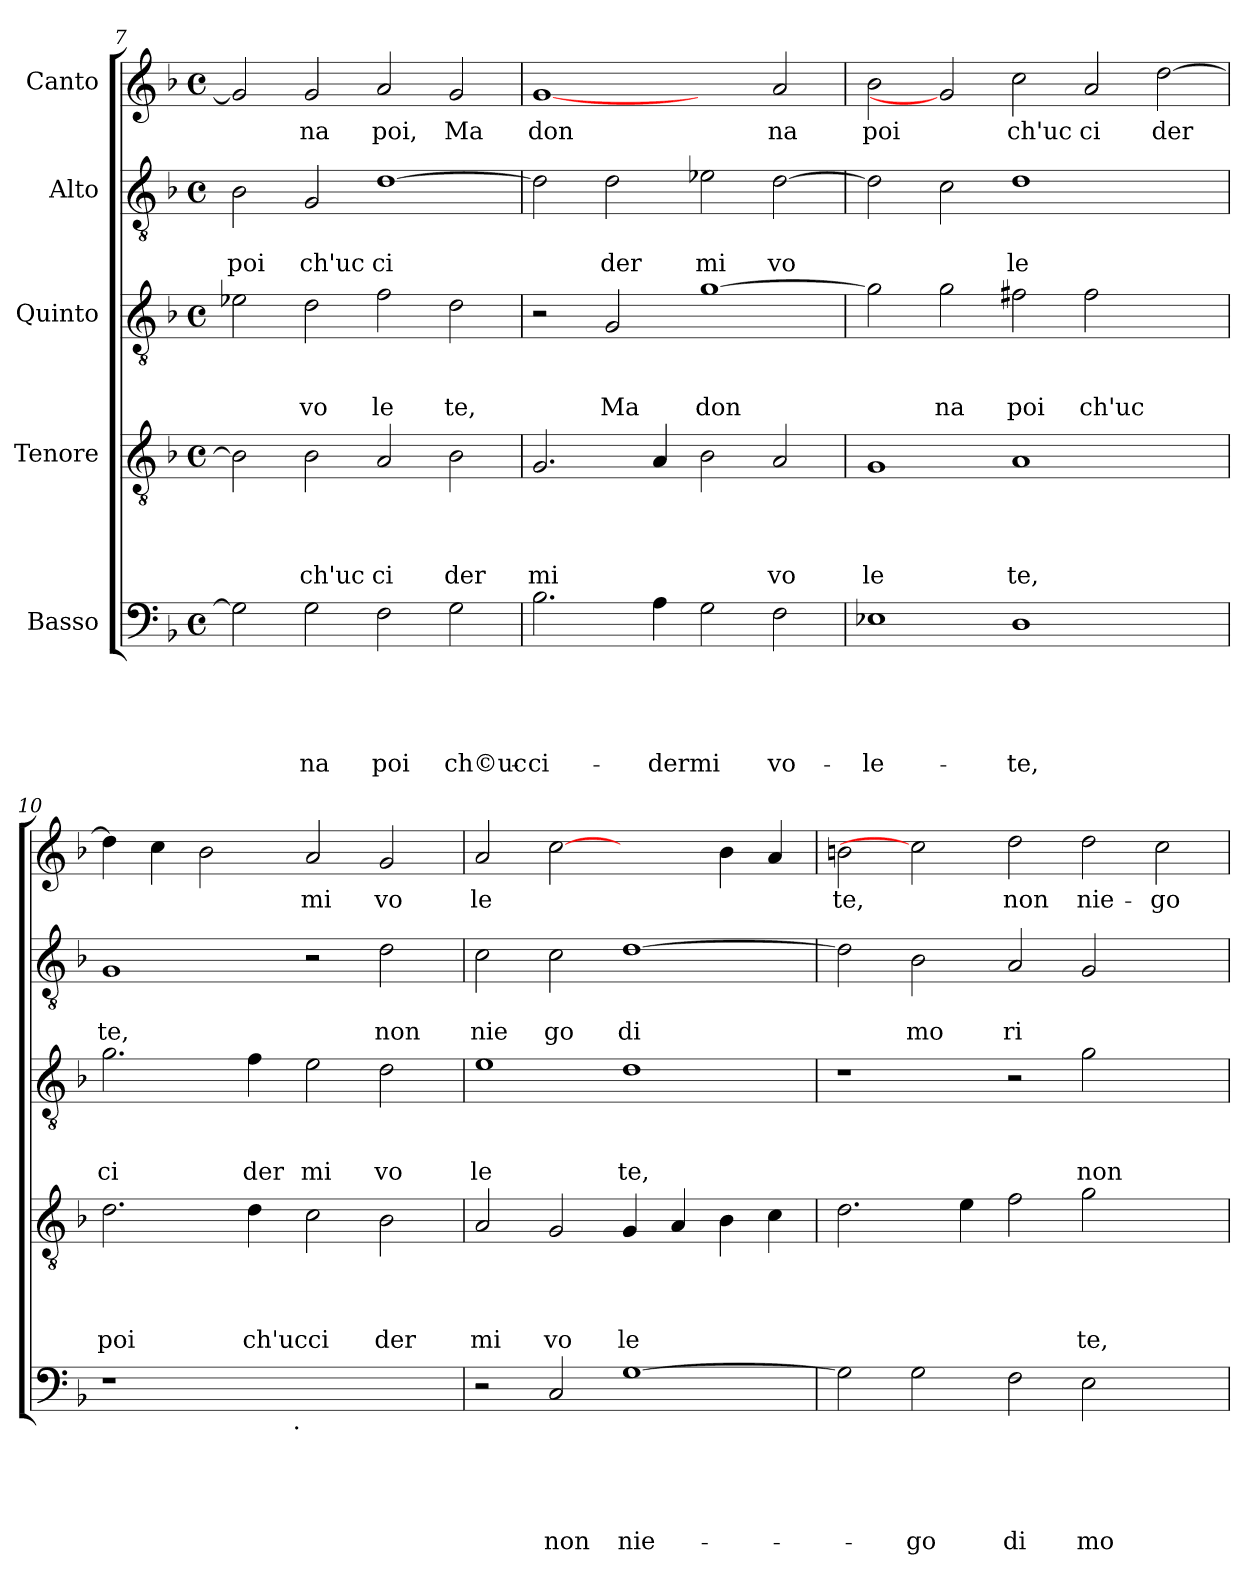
**kern	**text	**text	**text	**text	**text	**kern	**text	**text	**text	**text	**kern	**text	**text	**text	**kern	**text	**text	**kern	**text
*part5	*part5	*part5	*part5	*part5	*part5	*part4	*part4	*part4	*part4	*part4	*part3	*part3	*part3	*part3	*part2	*part2	*part2	*part1	*part1
*staff5	*staff5	*staff5	*staff5	*staff5	*staff5	*staff4	*staff4	*staff4	*staff4	*staff4	*staff3	*staff3	*staff3	*staff3	*staff2	*staff2	*staff2	*staff1	*staff1
*I"Basso	*	*	*	*	*	*I"Tenore	*	*	*	*	*I"Quinto	*	*	*	*I"Alto	*	*	*I"Canto	*
*clefF4	*	*	*	*	*	*clefGv2	*	*	*	*	*clefGv2	*	*	*	*clefGv2	*	*	*clefG2	*
*k[b-]	*	*	*	*	*	*k[b-]	*	*	*	*	*k[b-]	*	*	*	*k[b-]	*	*	*k[b-]	*
*F:	*	*	*	*	*	*F:	*	*	*	*	*F:	*	*	*	*F:	*	*	*F:	*
*M4/4	*	*	*	*	*	*M4/4	*	*	*	*	*M4/4	*	*	*	*M4/4	*	*	*M4/4	*
*met(c)	*	*	*	*	*	*met(c)	*	*	*	*	*met(c)	*	*	*	*met(c)	*	*	*met(c)	*
=7	=7	=7	=7	=7	=7	=7	=7	=7	=7	=7	=7	=7	=7	=7	=7	=7	=7	=7	=7
!	!	!	!	!	!	!	!	!	!	!	!	!	!	!	!	!	!LO:LY:b	!	!
2G\]	.	.	.	.	.	2B-\]	.	.	.	.	2e-X\	.	.	.	2B-\	.	poi	2g/]	.
!	!	!	!	!	!LO:LY:b	!	!	!	!	!LO:LY:b	!	!	!	!LO:LY:b	!	!	!LO:LY:b	!	!LO:LY:b
2G\	.	.	.	.	-na	2B-\	.	.	.	ch'uc	2d\	.	.	vo	2G/	.	ch'uc	2g/	na
!	!	!	!	!	!LO:LY:b	!	!	!	!	!LO:LY:b	!	!	!	!LO:LY:b	!	!	!LO:LY:b	!	!LO:LY:b
2F\	.	.	.	.	poi	2A/	.	.	.	ci	2f\	.	.	le	[>1d	.	ci	2a/	poi,
!	!	!	!	!	!LO:LY:b	!	!	!	!	!LO:LY:b	!	!	!	!LO:LY:b	!	!	!	!	!LO:LY:b
2G\	.	.	.	.	ch©uc-	2B-\	.	.	.	der	2d\	.	.	te,	.	.	.	2g/	Ma
=8	=8	=8	=8	=8	=8	=8	=8	=8	=8	=8	=8	=8	=8	=8	=8	=8	=8	=8	=8
!	!	!	!	!	!LO:LY:b	!	!	!	!	!LO:LY:b	!	!	!	!	!	!	!	!	!LO:LY:b
2.B-\	.	.	.	.	-ci-	2.G/	.	.	.	mi	2r	.	.	.	2d\]	.	.	[1g	don
!	!	!	!	!	!	!	!	!	!	!	!	!	!	!LO:LY:b	!	!	!LO:LY:b	!	!
.	.	.	.	.	.	.	.	.	.	.	2G/	.	.	Ma	2d\	.	der	.	.
!	!	!	!	!	!LO:LY:b	!	!	!	!	!	!	!	!	!	!	!	!	!	!
4A\	.	.	.	.	-dermi	4A/	.	.	.	.	.	.	.	.	.	.	.	.	.
!	!	!	!	!	!	!	!	!	!	!	!	!	!	!LO:LY:b	!	!	!LO:LY:b	!	!
2G\	.	.	.	.	.	2B-\	.	.	.	.	[>1g	.	.	don	2e-X\	.	mi	2ryy	.
!	!	!	!	!	!LO:LY:b	!	!	!	!	!LO:LY:b	!	!	!	!	!	!	!LO:LY:b	!	!LO:LY:b
2F\	.	.	.	.	vo-	2A/	.	.	.	vo	.	.	.	.	[>2d\	.	vo	2a/	na
=9	=9	=9	=9	=9	=9	=9	=9	=9	=9	=9	=9	=9	=9	=9	=9	=9	=9	=9	=9
!	!	!	!	!	!LO:LY:b	!	!	!	!	!LO:LY:b	!	!	!	!	!	!	!	!	!LO:LY:b
1E-X	.	.	.	.	-le-	1G	.	.	.	le	2g\]	.	.	.	2d\]	.	.	2b-\	poi
!	!	!	!	!	!	!	!	!	!	!	!	!	!	!LO:LY:b	!	!	!	!	!
.	.	.	.	.	.	.	.	.	.	.	2g\	.	.	na	2c\	.	.	2g]	.
!	!	!	!	!	!LO:LY:b	!	!	!	!	!LO:LY:b	!	!	!	!LO:LY:b	!	!	!LO:LY:b	!	!LO:LY:b
1D	.	.	.	.	-te,	1A	.	.	.	te,	2f#X\	.	.	poi	1d	.	le	2cc\	ch'uc
!	!	!	!	!	!	!	!	!	!	!	!	!	!	!LO:LY:b	!	!	!	!	!LO:LY:b
.	.	.	.	.	.	.	.	.	.	.	2f#\	.	.	ch'uc	.	.	.	2a/	ci
!	!	!	!	!	!	!	!	!	!	!	!	!	!	!	!	!	!	!	!LO:LY:b
2ryy	.	.	.	.	.	2ryy	.	.	.	.	2ryy	.	.	.	2ryy	.	.	[>2dd\	der
=10	=10	=10	=10	=10	=10	=10	=10	=10	=10	=10	=10	=10	=10	=10	=10	=10	=10	=10	=10
!	!	!	!	!	!	!	!	!	!	!LO:LY:b	!	!	!	!LO:LY:b	!	!	!LO:LY:b	!	!
*^	*	*	*	*	*	*	*	*	*	*	*	*	*	*	*	*	*	*	*
1r	2ryy	.	.	.	.	.	2.d\	.	.	.	poi	2.g\	.	.	ci	1G	.	te,	4dd\]	.
.	.	.	.	.	.	.	.	.	.	.	.	.	.	.	.	.	.	.	4cc\	.
.	4...ryy	.	.	.	.	.	.	.	.	.	.	.	.	.	.	.	.	.	2b-\	.
!	!	!	!	!	!	!	!	!	!	!	!LO:LY:b	!	!	!	!LO:LY:b	!	!	!	!	!
.	.	.	.	.	.	.	4d\	.	.	.	ch'ucci	4f\	.	.	der	.	.	.	.	.
!	!LO:TX:b:t=.	!	!	!	!	!	!	!	!	!	!	!	!	!	!	!	!	!	!	!
.	1ryy	.	.	.	.	.	.	.	.	.	.	.	.	.	.	.	.	.	.	.
!	!	!	!	!	!	!	!	!	!	!	!	!	!	!	!LO:LY:b	!	!	!	!	!LO:LY:b
1ryy	.	.	.	.	.	.	2c\	.	.	.	.	2e\	.	.	mi	2r	.	.	2a/	mi
!	!	!	!	!	!	!	!	!	!	!	!LO:LY:b	!	!	!	!LO:LY:b	!	!	!LO:LY:b	!	!LO:LY:b
.	.	.	.	.	.	.	2B-\	.	.	.	der	2d\	.	.	vo	2d\	.	non	2g/	vo
.	32ryy	.	.	.	.	.	.	.	.	.	.	.	.	.	.	.	.	.	.	.
=11	=11	=11	=11	=11	=11	=11	=11	=11	=11	=11	=11	=11	=11	=11	=11	=11	=11	=11	=11	=11
!	!	!	!	!	!	!	!	!	!	!	!LO:LY:b	!	!	!	!LO:LY:b	!	!	!LO:LY:b	!	!LO:LY:b
*v	*v	*	*	*	*	*	*	*	*	*	*	*	*	*	*	*	*	*	*	*
2r	.	.	.	.	.	2A/	.	.	.	mi	1e	.	.	le	2c\	.	nie	2a/	le
!	!	!	!	!	!LO:LY:b	!	!	!	!	!LO:LY:b	!	!	!	!	!	!	!LO:LY:b	!	!
2C/	.	.	.	.	non	2G/	.	.	.	vo	.	.	.	.	2c\	.	go	[2cc	.
!	!	!	!	!	!LO:LY:b	!	!	!	!	!LO:LY:b	!	!	!	!LO:LY:b	!	!	!LO:LY:b	!	!
[<1G	.	.	.	.	nie-	4G/	.	.	.	le	1d	.	.	te,	[<1d	.	di	2ryy	.
.	.	.	.	.	.	4A/	.	.	.	.	.	.	.	.	.	.	.	.	.
.	.	.	.	.	.	4B-\	.	.	.	.	.	.	.	.	.	.	.	4b-\	.
.	.	.	.	.	.	4c\	.	.	.	.	.	.	.	.	.	.	.	4a/	.
!!LO:LB:g=z
=12	=12	=12	=12	=12	=12	=12	=12	=12	=12	=12	=12	=12	=12	=12	=12	=12	=12	=12	=12
!	!	!	!	!	!	!	!	!	!	!	!	!	!	!	!	!	!	!	!LO:LY:b
2G\]	.	.	.	.	.	2.d\	.	.	.	.	1r	.	.	.	2d\]	.	.	2bn\	te,
!	!	!	!	!	!LO:LY:b	!	!	!	!	!	!	!	!	!	!	!	!LO:LY:b	!	!
2G\	.	.	.	.	-go	.	.	.	.	.	.	.	.	.	2B-\	.	mo	2cc]	.
.	.	.	.	.	.	4e\	.	.	.	.	.	.	.	.	.	.	.	.	.
!	!	!	!	!	!LO:LY:b	!	!	!	!	!	!	!	!	!	!	!	!LO:LY:b	!	!LO:LY:b
2F\	.	.	.	.	di	2f\	.	.	.	.	2r	.	.	.	2A/	.	ri	2dd\	non
!	!	!	!	!	!LO:LY:b	!	!	!	!	!LO:LY:b	!	!	!	!LO:LY:b	!	!	!	!	!LO:LY:b
2E\	.	.	.	.	mo	2g\	.	.	.	te,	2g\	.	.	non	2G/	.	.	2dd\	nie-
!	!	!	!	!	!	!	!	!	!	!	!	!	!	!	!	!	!	!	!LO:LY:b
2ryy	.	.	.	.	.	2ryy	.	.	.	.	2ryy	.	.	.	2ryy	.	.	2cc\	-go
=	=	=	=	=	=	=	=	=	=	=	=	=	=	=	=	=	=	=	=
*-	*-	*-	*-	*-	*-	*-	*-	*-	*-	*-	*-	*-	*-	*-	*-	*-	*-	*-	*-
